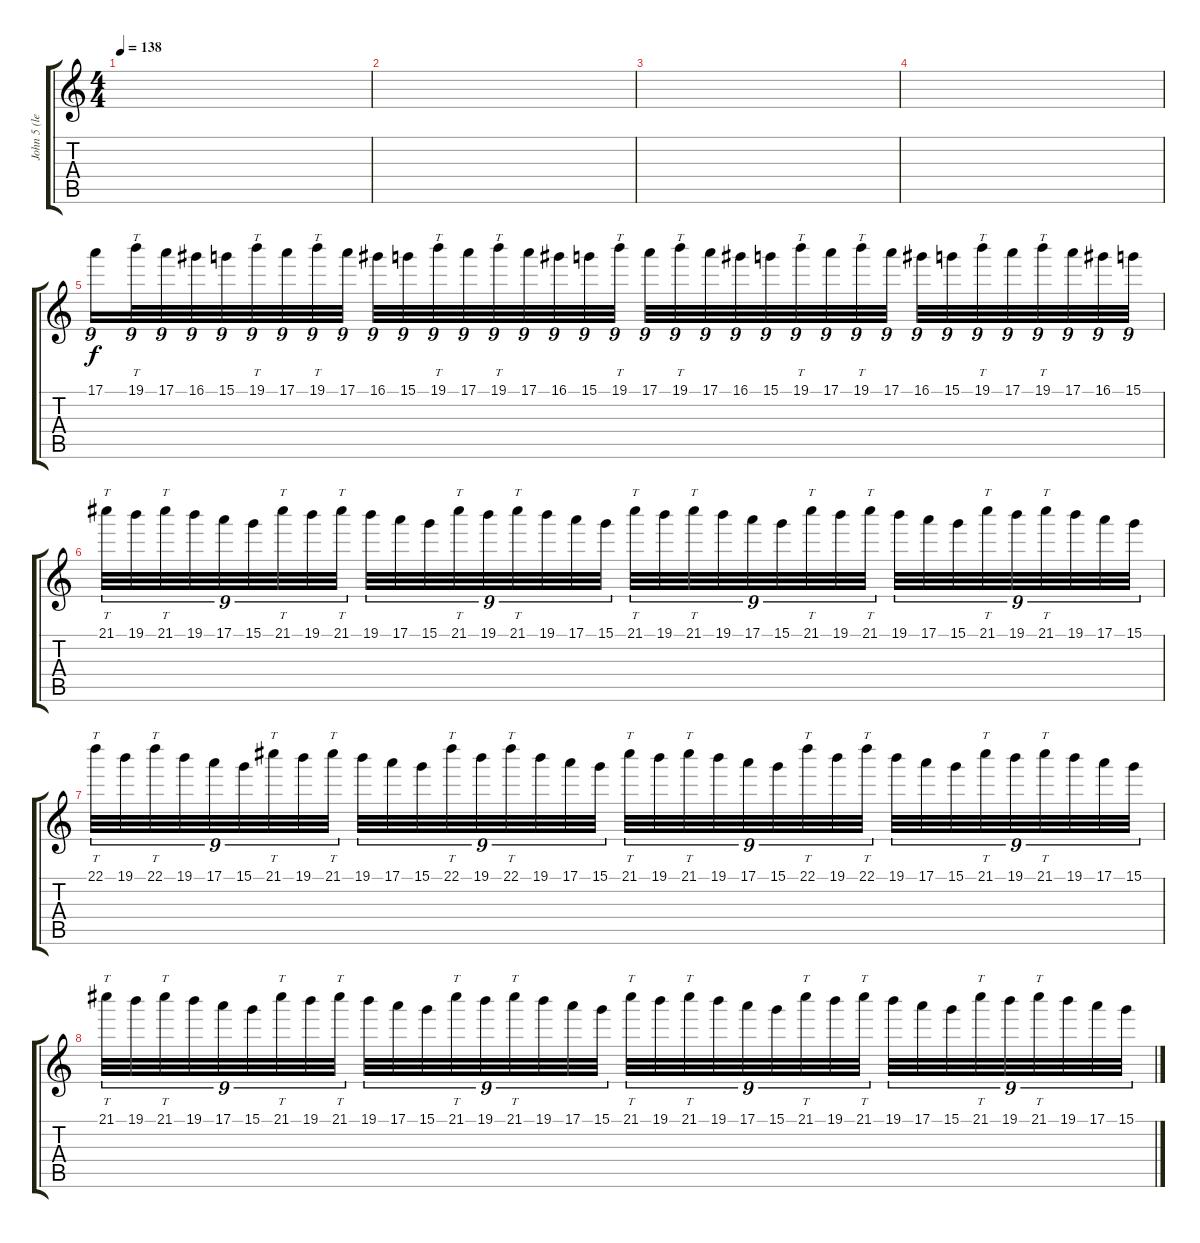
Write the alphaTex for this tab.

\track ("John 5 (lead 1)" "John 5 (le") {instrument distortionguitar}
\staff {score tabs}
\tuning (E4 B3 G3 D3 A2 E2) {hide}
\ts (4 4)
\tempo 138
\clef g2
\ks c
|
|
|
|
17.1.16{tu (9 8)} 19.1.32{tt tu (9 8)} 17.1.32{tu (9 8)} 16.1.32{tu (9 8)} 15.1.32{tu (9 8)} 19.1.32{tt tu (9 8)} 17.1.32{tu (9 8)} 19.1.32{tt tu (9 8)} 17.1.32{tu (9 8)} 16.1.32{tu (9 8)} 15.1.32{tu (9 8)} 19.1.32{tt tu (9 8)} 17.1.32{tu (9 8)} 19.1.32{tt tu (9 8)} 17.1.32{tu (9 8)} 16.1.32{tu (9 8)} 15.1.32{tu (9 8)} 19.1.32{tt tu (9 8)} 17.1.32{tu (9 8)} 19.1.32{tt tu (9 8)} 17.1.32{tu (9 8)} 16.1.32{tu (9 8)} 15.1.32{tu (9 8)} 19.1.32{tt tu (9 8)} 17.1.32{tu (9 8)} 19.1.32{tt tu (9 8)} 17.1.32{tu (9 8)} 16.1.32{tu (9 8)} 15.1.32{tu (9 8)} 19.1.32{tt tu (9 8)} 17.1.32{tu (9 8)} 19.1.32{tt tu (9 8)} 17.1.32{tu (9 8)} 16.1.32{tu (9 8)} 15.1.32{tu (9 8)} |
21.1.32{tt tu (9 8)} 19.1.32{tu (9 8)} 21.1.32{tt tu (9 8)} 19.1.32{tu (9 8)} 17.1.32{tu (9 8)} 15.1.32{tu (9 8)} 21.1.32{tt tu (9 8)} 19.1.32{tu (9 8)} 21.1.32{tt tu (9 8)} 19.1.32{tu (9 8)} 17.1.32{tu (9 8)} 15.1.32{tu (9 8)} 21.1.32{tt tu (9 8)} 19.1.32{tu (9 8)} 21.1.32{tt tu (9 8)} 19.1.32{tu (9 8)} 17.1.32{tu (9 8)} 15.1.32{tu (9 8)} 21.1.32{tt tu (9 8)} 19.1.32{tu (9 8)} 21.1.32{tt tu (9 8)} 19.1.32{tu (9 8)} 17.1.32{tu (9 8)} 15.1.32{tu (9 8)} 21.1.32{tt tu (9 8)} 19.1.32{tu (9 8)} 21.1.32{tt tu (9 8)} 19.1.32{tu (9 8)} 17.1.32{tu (9 8)} 15.1.32{tu (9 8)} 21.1.32{tt tu (9 8)} 19.1.32{tu (9 8)} 21.1.32{tt tu (9 8)} 19.1.32{tu (9 8)} 17.1.32{tu (9 8)} 15.1.32{tu (9 8)} |
22.1.32{tt tu (9 8)} 19.1.32{tu (9 8)} 22.1.32{tt tu (9 8)} 19.1.32{tu (9 8)} 17.1.32{tu (9 8)} 15.1.32{tu (9 8)} 21.1.32{tt tu (9 8)} 19.1.32{tu (9 8)} 21.1.32{tt tu (9 8)} 19.1.32{tu (9 8)} 17.1.32{tu (9 8)} 15.1.32{tu (9 8)} 22.1.32{tt tu (9 8)} 19.1.32{tu (9 8)} 22.1.32{tt tu (9 8)} 19.1.32{tu (9 8)} 17.1.32{tu (9 8)} 15.1.32{tu (9 8)} 21.1.32{tt tu (9 8)} 19.1.32{tu (9 8)} 21.1.32{tt tu (9 8)} 19.1.32{tu (9 8)} 17.1.32{tu (9 8)} 15.1.32{tu (9 8)} 22.1.32{tt tu (9 8)} 19.1.32{tu (9 8)} 22.1.32{tt tu (9 8)} 19.1.32{tu (9 8)} 17.1.32{tu (9 8)} 15.1.32{tu (9 8)} 21.1.32{tt tu (9 8)} 19.1.32{tu (9 8)} 21.1.32{tt tu (9 8)} 19.1.32{tu (9 8)} 17.1.32{tu (9 8)} 15.1.32{tu (9 8)} |
21.1.32{tt tu (9 8)} 19.1.32{tu (9 8)} 21.1.32{tt tu (9 8)} 19.1.32{tu (9 8)} 17.1.32{tu (9 8)} 15.1.32{tu (9 8)} 21.1.32{tt tu (9 8)} 19.1.32{tu (9 8)} 21.1.32{tt tu (9 8)} 19.1.32{tu (9 8)} 17.1.32{tu (9 8)} 15.1.32{tu (9 8)} 21.1.32{tt tu (9 8)} 19.1.32{tu (9 8)} 21.1.32{tt tu (9 8)} 19.1.32{tu (9 8)} 17.1.32{tu (9 8)} 15.1.32{tu (9 8)} 21.1.32{tt tu (9 8)} 19.1.32{tu (9 8)} 21.1.32{tt tu (9 8)} 19.1.32{tu (9 8)} 17.1.32{tu (9 8)} 15.1.32{tu (9 8)} 21.1.32{tt tu (9 8)} 19.1.32{tu (9 8)} 21.1.32{tt tu (9 8)} 19.1.32{tu (9 8)} 17.1.32{tu (9 8)} 15.1.32{tu (9 8)} 21.1.32{tt tu (9 8)} 19.1.32{tu (9 8)} 21.1.32{tt tu (9 8)} 19.1.32{tu (9 8)} 17.1.32{tu (9 8)} 15.1.32{tu (9 8)}
